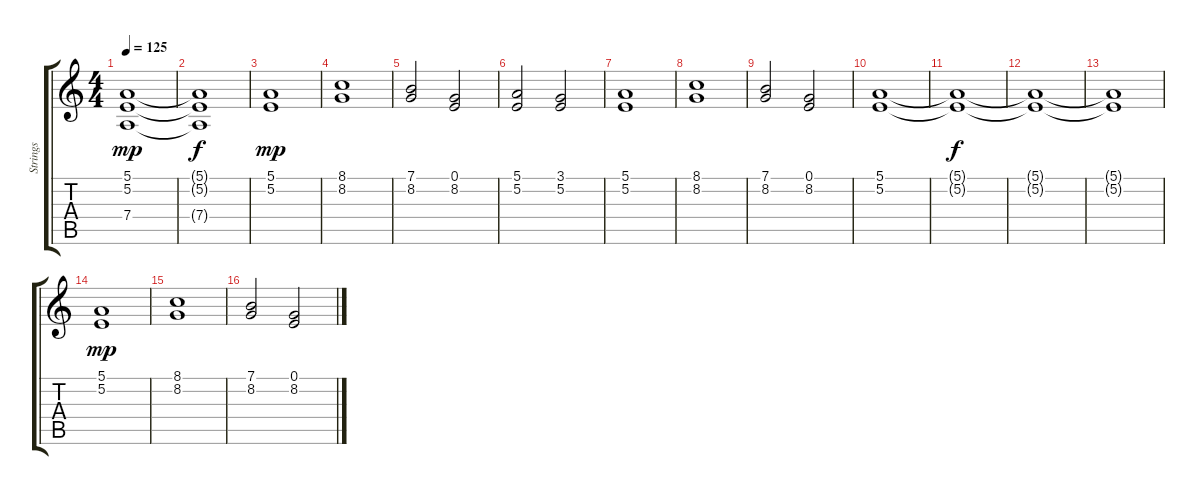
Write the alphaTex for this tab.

\track ("Strings" "Strings") {instrument stringensemble1}
\staff {score tabs}
\tuning (E4 B3 G3 D3 A2 E2) {hide}
\ts (4 4)
\tempo 125
\clef g2
\ks c
(5.1 5.2 7.4).1{dy mp} |
(5.1{t} 5.2{t} 7.4{t}).1{dy f} |
(5.1 5.2).1{dy mp} |
(8.1 8.2).1 |
(7.1 8.2).2 (0.1 8.2).2 |
(5.1 5.2).2 (3.1 5.2).2 |
(5.1 5.2).1 |
(8.1 8.2).1 |
(7.1 8.2).2 (0.1 8.2).2 |
(5.1 5.2).1 |
(5.1{t} 5.2{t}).1{dy f} |
(5.1{t} 5.2{t}).1 |
(5.1{t} 5.2{t}).1 |
(5.1 5.2).1{dy mp} |
(8.1 8.2).1 |
(7.1 8.2).2 (0.1 8.2).2
